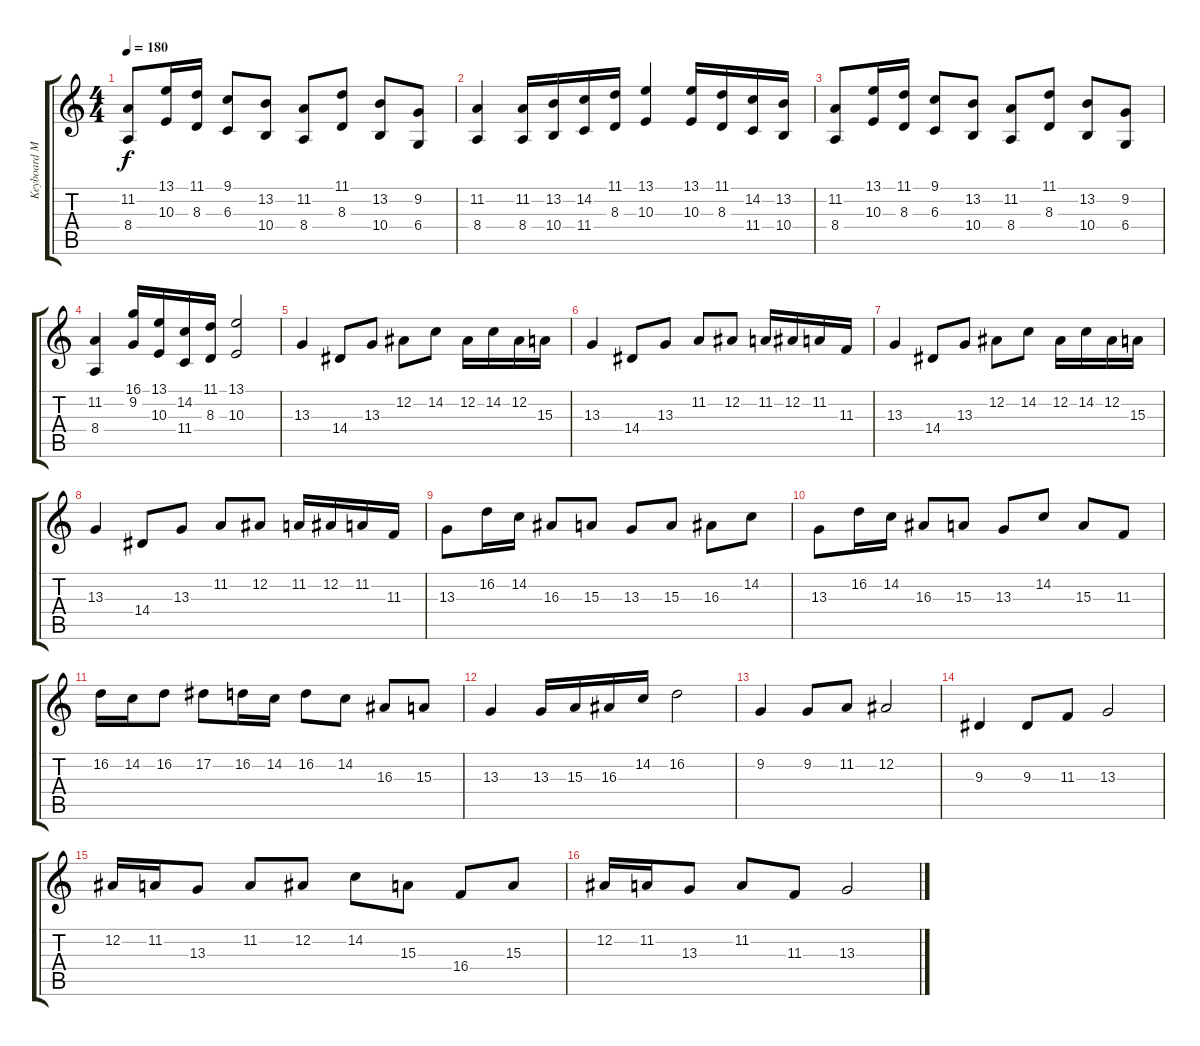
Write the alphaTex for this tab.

\track ("Keyboard Melodies" "Keyboard M") {instrument stringensemble1}
\staff {score tabs}
\tuning (Eb4 Bb3 Gb3 Db3 Ab2 Eb2) {hide}
\ts (4 4)
\tempo 180
\clef g2
\ks c
(11.2 8.4).8{dy f volume 4} (13.1 10.3).16 (11.1 8.3).16 (9.1 6.3).8 (13.2 10.4).8 (11.2 8.4).8 (11.1 8.3).8 (13.2 10.4).8 (9.2 6.4).8 |
(11.2 8.4).4 (11.2 8.4).16 (13.2 10.4).16 (14.2 11.4).16 (11.1 8.3).16 (13.1 10.3).4 (13.1 10.3).16 (11.1 8.3).16 (14.2 11.4).16 (13.2 10.4).16 |
(11.2 8.4).8 (13.1 10.3).16 (11.1 8.3).16 (9.1 6.3).8 (13.2 10.4).8 (11.2 8.4).8 (11.1 8.3).8 (13.2 10.4).8 (9.2 6.4).8 |
(11.2 8.4).4 (16.1 9.2).16 (13.1 10.3).16 (14.2 11.4).16 (11.1 8.3).16 (13.1 10.3).2 |
13.3.4 14.4.8 13.3.8 12.2.8 14.2.8 12.2.16 14.2.16 12.2.16 15.3.16 |
13.3.4 14.4.8 13.3.8 11.2.8 12.2.8 11.2.16 12.2.16 11.2.16 11.3.16 |
13.3.4 14.4.8 13.3.8 12.2.8 14.2.8 12.2.16 14.2.16 12.2.16 15.3.16 |
13.3.4 14.4.8 13.3.8 11.2.8 12.2.8 11.2.16 12.2.16 11.2.16 11.3.16 |
13.3.8 16.2.16 14.2.16 16.3.8 15.3.8 13.3.8 15.3.8 16.3.8 14.2.8 |
13.3.8 16.2.16 14.2.16 16.3.8 15.3.8 13.3.8 14.2.8 15.3.8 11.3.8 |
16.2.16 14.2.16 16.2.8 17.2.8 16.2.16 14.2.16 16.2.8 14.2.8 16.3.8 15.3.8 |
13.3.4 13.3.16 15.3.16 16.3.16 14.2.16 16.2.2 |
9.2.4 9.2.8 11.2.8 12.2.2 |
9.3.4 9.3.8 11.3.8 13.3.2 |
12.2.16 11.2.16 13.3.8 11.2.8 12.2.8 14.2.8 15.3.8 16.4.8 15.3.8 |
12.2.16 11.2.16 13.3.8 11.2.8 11.3.8 13.3.2
